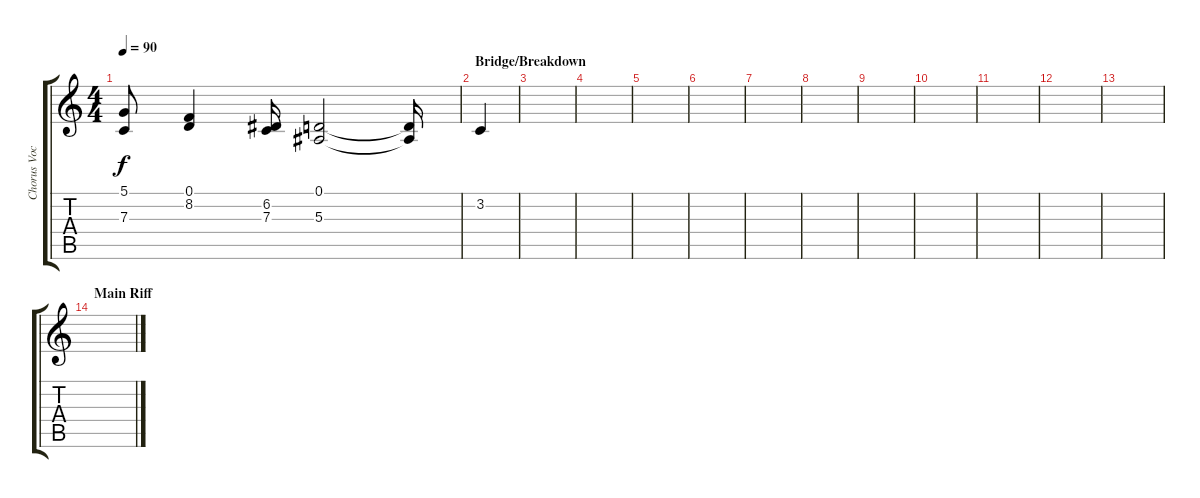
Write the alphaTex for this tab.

\track ("Chorus Vocals" "Chorus Voc") {instrument sopranosax}
\staff {score tabs}
\tuning (D4 A3 F3 C3 G2 C2) {hide}
\ts (4 4)
\tempo 90
\clef g2
\ks c
(5.1{t} 7.3{t}).8{dy f} (0.1 8.2).4 (6.2 7.3).16 (0.1 5.3).2 (0.1{t} 5.3{t}).16 |
\section ("" "Bridge/Breakdown")
3.2.4 |
|
|
|
|
|
|
|
|
|
|
|
\section ("" "Main Riff")
